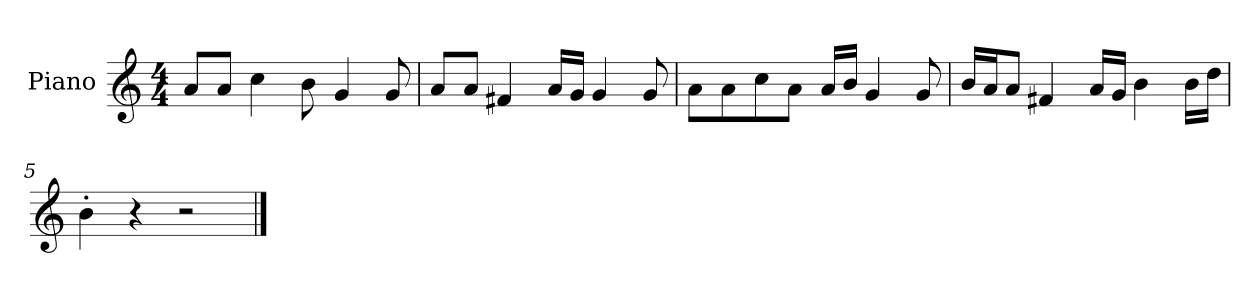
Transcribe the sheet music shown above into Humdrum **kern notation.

**kern
*part1
*staff1
*I"Piano
*I'P-no
*clefG2
*k[]
*M4/4
*MM90
=1
8a/L
8a/J
4cc\
8b\
4g/
8g/
=2
8a/L
8a/J
4f#X/
16a/LL
16g/JJ
4g/
8g/
=3
8a\L
8a\
8cc\
8a\J
16a/LL
16b/JJ
4g/
8g/
=4
16b/LL
16a/J
8a/J
4f#X/
16a/LL
16g/JJ
4b\
16b\LL
16dd\JJ
=5
4b'\
4r
2r
==
*-
